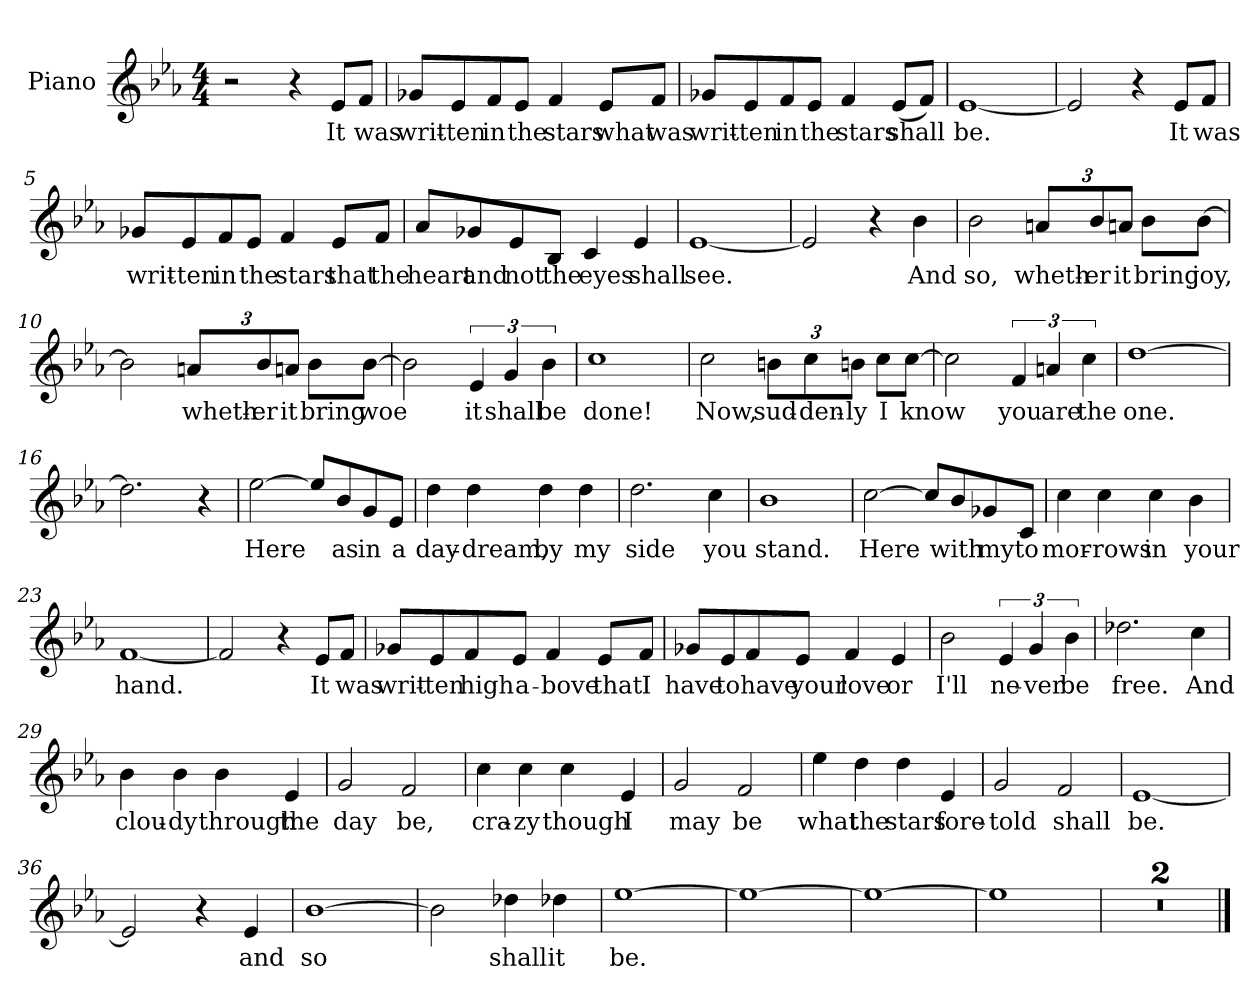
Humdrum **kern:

**kern	**text
*part1	*part1
*staff1	*staff1
*I"Piano	*
*I'Pno	*
*clefG2	*
*k[b-e-a-]	*
*E-:	*
*M4/4	*
=	=
2r	.
4r	.
8e-/L	It
8f/J	was
=1	=1
8g-X/L	writ-
8e-/	-ten
8f/	in
8e-/J	the
4f/	stars
8e-/L	what
8f/J	was
=2	=2
8g-X/L	writ-
8e-/	-ten
8f/	in
8e-/J	the
4f/	stars
(8e-/L	shall
8f/J)	.
=3	=3
[1e-	be.
!!LO:LB:g=z
=4	=4
2e-/]	.
4r	.
8e-/L	It
8f/J	was
=5	=5
8g-X/L	writ-
8e-/	-ten
8f/	in
8e-/J	the
4f/	stars
8e-/L	that
8f/J	the
=6	=6
8a-/L	heart
8g-X/	and
8e-/	not
8B-/J	the
4c/	eyes
4e-/	shall
=7	=7
[1e-	see.
!!LO:LB:g=z
=8	=8
2e-/]	.
4r	.
4b-\	And
=9	=9
2b-\	so,
*Xbrackettup	*
12an/L	wheth-
12b-/	-er
12an/J	it
8b-\L	bring
[8b-\J	joy,
=10	=10
2b-\]	.
12an/L	wheth-
12b-/	-er
12an/J	it
8b-\L	bring
[8b-\J	woe
=11	=11
2b-\]	.
*brackettup	*
6e-/	it
6g/	shall
6b-\	be
!!LO:LB:g=z
=12	=12
1cc	done!
=13	=13
2cc\	Now,
*Xbrackettup	*
12bn\L	sud-
12cc\	-den-
12bn\J	-ly
8cc\L	I
[8cc\J	know
=14	=14
2cc\]	.
*brackettup	*
6f/	you
6an/	are
6cc\	the
=15	=15
[1dd	one.
=16	=16
2.dd\]	.
4r	.
!!LO:LB:g=z
=17	=17
[2ee-\	Here
8ee-/L]	.
8b-/	as
8g/	in
8e-/J	a
=18	=18
4dd\	day-
4dd\	-dream,
4dd\	by
4dd\	my
=19	=19
2.dd\	side
4cc\	you
=20	=20
1b-	stand.
!!LO:LB:g=z
=21	=21
[2cc\	Here
8cc/L]	.
8b-/	with
8g-X/	my
8c/J	to
=22	=22
4cc\	mor-
4cc\	-rows
4cc\	in
4b-\	your
=23	=23
[1f	hand.
=24	=24
2f/]	.
4r	.
8e-/L	It
8f/J	was
!!LO:LB:g=z
=25	=25
8g-X/L	writ-
8e-/	-ten
8f/	high
8e-/J	a-
4f/	-bove
8e-/L	that
8f/J	I
=26	=26
8g-X/L	have
8e-/	to
8f/	have
8e-/J	your
4f/	love
4e-/	or
=27	=27
2b-\	I'll
6e-/	ne-
6g/	-ver
6b-\	be
!!LO:PB:g=z
=28	=28
2.dd-X\	free.
4cc\	And
=29	=29
4b-\	clou-
4b-\	-dy
4b-\	through
4e-/	the
=30	=30
2g/	day
2f/	be,
=31	=31
4cc\	cra-
4cc\	-zy
4cc\	though
4e-/	I
!!LO:LB:g=z
=32	=32
2g/	may
2f/	be
=33	=33
4ee-\	what
4dd\	the
4dd\	stars
4e-/	fore-
=34	=34
2g/	-told
2f/	shall
=35	=35
[1e-	be.
=36	=36
2e-/]	.
4r	.
4e-/	and
=37	=37
[1b-	so
!!LO:LB:g=z
=38	=38
2b-\]	.
4dd-X\	shall
4dd-X\	it
=39	=39
[1ee-	be.
=40	=40
1ee-_	.
=41	=41
1ee-_	.
=42	=42
1ee-]	.
=43	=43
1r	.
=44	=44
1r	.
==	==
*-	*-
